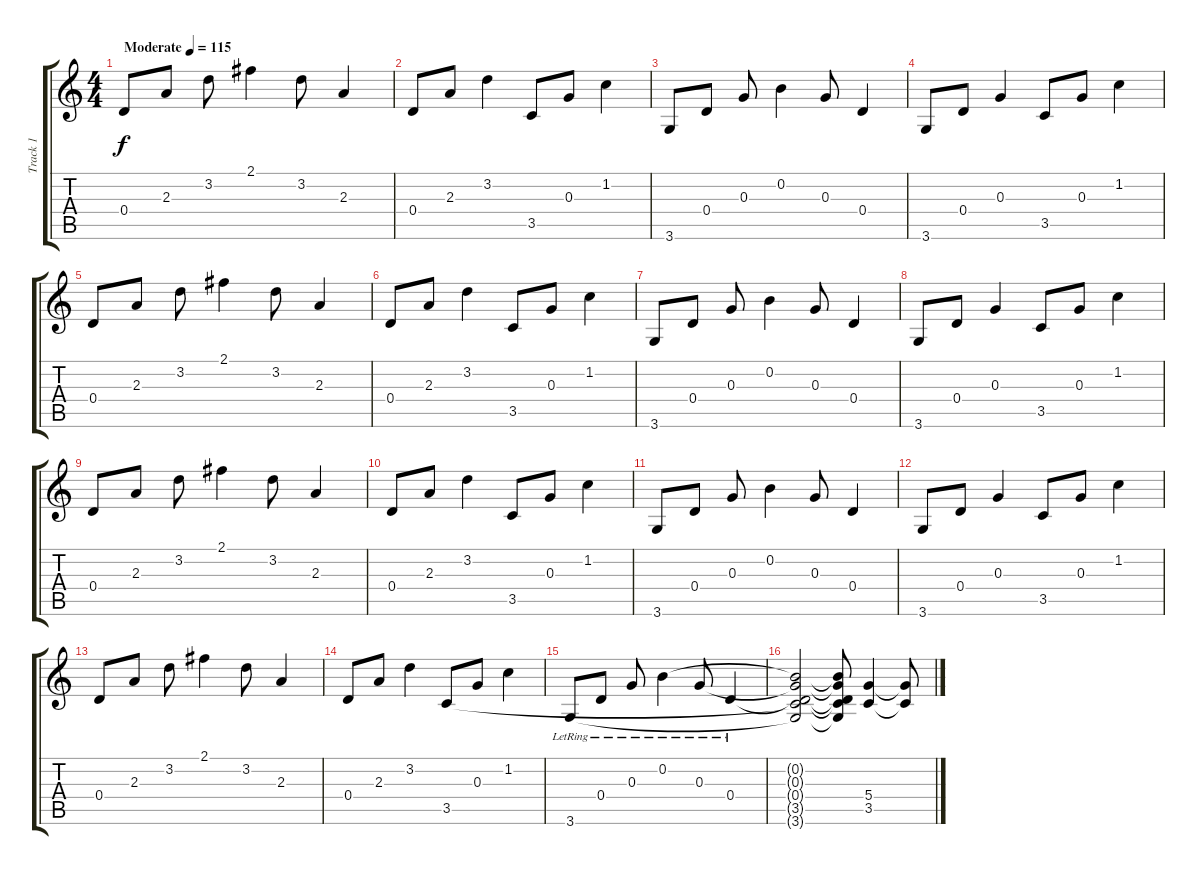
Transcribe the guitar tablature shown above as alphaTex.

\track ("Track 1" "Track 1") {instrument electricguitarclean}
\staff {score tabs}
\tuning (E4 B3 G3 D3 A2 E2) {hide}
\ts (4 4)
\tempo (115 "Moderate")
\clef g2
\ks c
0.4.8{dy f instrument electricguitarclean} 2.3.8 3.2.8 2.1.4 3.2.8 2.3.4 |
0.4.8 2.3.8 3.2.4 3.5.8 0.3.8 1.2.4 |
3.6.8 0.4.8 0.3.8 0.2.4 0.3.8 0.4.4 |
3.6.8 0.4.8 0.3.4 3.5.8 0.3.8 1.2.4 |
0.4.8 2.3.8 3.2.8 2.1.4 3.2.8 2.3.4 |
0.4.8 2.3.8 3.2.4 3.5.8 0.3.8 1.2.4 |
3.6.8 0.4.8 0.3.8 0.2.4 0.3.8 0.4.4 |
3.6.8 0.4.8 0.3.4 3.5.8 0.3.8 1.2.4 |
0.4.8 2.3.8 3.2.8 2.1.4 3.2.8 2.3.4 |
0.4.8 2.3.8 3.2.4 3.5.8 0.3.8 1.2.4 |
3.6.8 0.4.8 0.3.8 0.2.4 0.3.8 0.4.4 |
3.6.8 0.4.8 0.3.4 3.5.8 0.3.8 1.2.4 |
0.4.8 2.3.8 3.2.8 2.1.4 3.2.8 2.3.4 |
0.4.8 2.3.8 3.2.4 3.5.8 0.3.8 1.2.4 |
3.6{lr}.8 0.4{lr}.8 0.3{lr}.8 0.2{lr}.4 0.3{lr}.8 0.4{lr}.4 |
(0.2{t} 0.3{t} 0.4{t} 3.5{t} 3.6{t}).2{instrument electricguitarclean} (0.2{t} 0.3{t} 0.4{t} 3.5{t} 3.6{t}).8{instrument electricguitarclean} (5.4 3.5).4 (5.4{t} 3.5{t}).8
